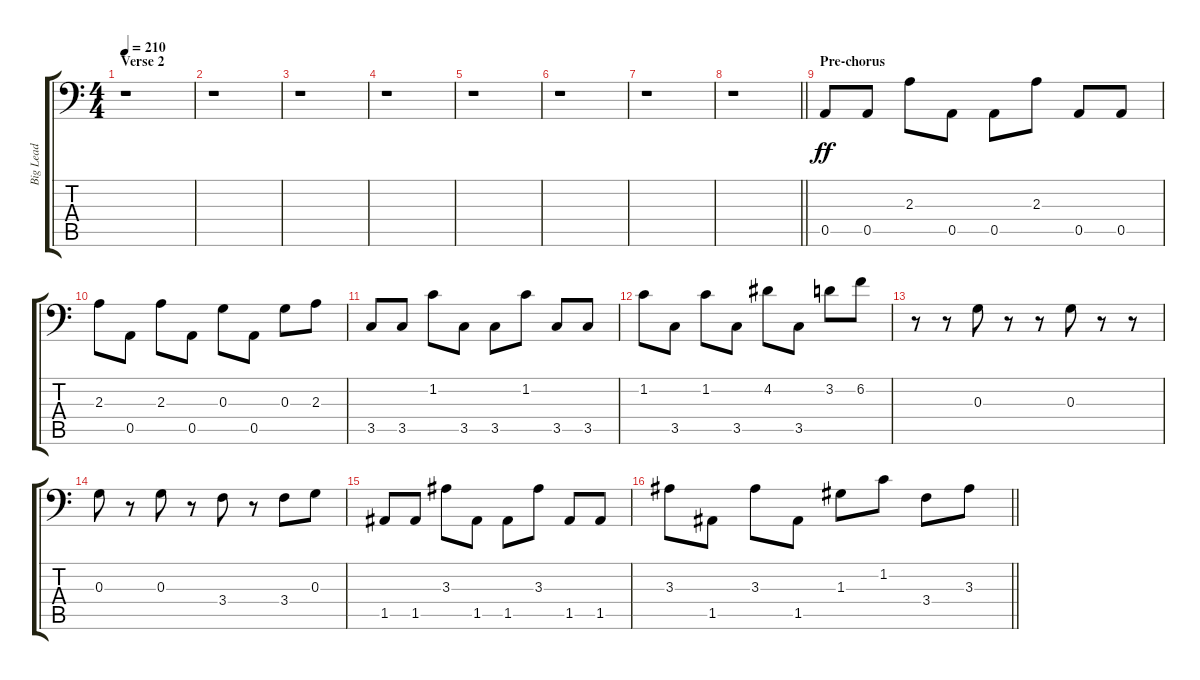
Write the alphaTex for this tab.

\track ("Big Lead" "Big Lead") {instrument lead2sawtooth}
\staff {score tabs}
\tuning (B8 B3 G3 D3 A2 C-1) {hide}
\ts (4 4)
\section ("" "Verse 2")
\tempo 210
\clef f4
\ks c
r.1{dy f} |
r.1 |
r.1 |
r.1 |
r.1 |
r.1 |
r.1 |
\barLineRight lightlight
r.1 |
\section ("" "Pre-chorus")
0.5.8{dy ff} 0.5.8 2.3.8 0.5.8 0.5.8 2.3.8 0.5.8 0.5.8 |
2.3.8 0.5.8 2.3.8 0.5.8 0.3.8 0.5.8 0.3.8 2.3.8 |
3.5.8 3.5.8 1.2.8 3.5.8 3.5.8 1.2.8 3.5.8 3.5.8 |
1.2.8 3.5.8 1.2.8 3.5.8 4.2.8 3.5.8 3.2.8 6.2.8 |
r.8 r.8 0.3.8 r.8 r.8 0.3.8 r.8 r.8 |
0.3.8 r.8 0.3.8 r.8 3.4.8 r.8 3.4.8 0.3.8 |
1.5.8 1.5.8 3.3.8 1.5.8 1.5.8 3.3.8 1.5.8 1.5.8 |
\barLineRight lightlight
3.3.8 1.5.8 3.3.8 1.5.8 1.3.8 1.2.8 3.4.8 3.3.8
